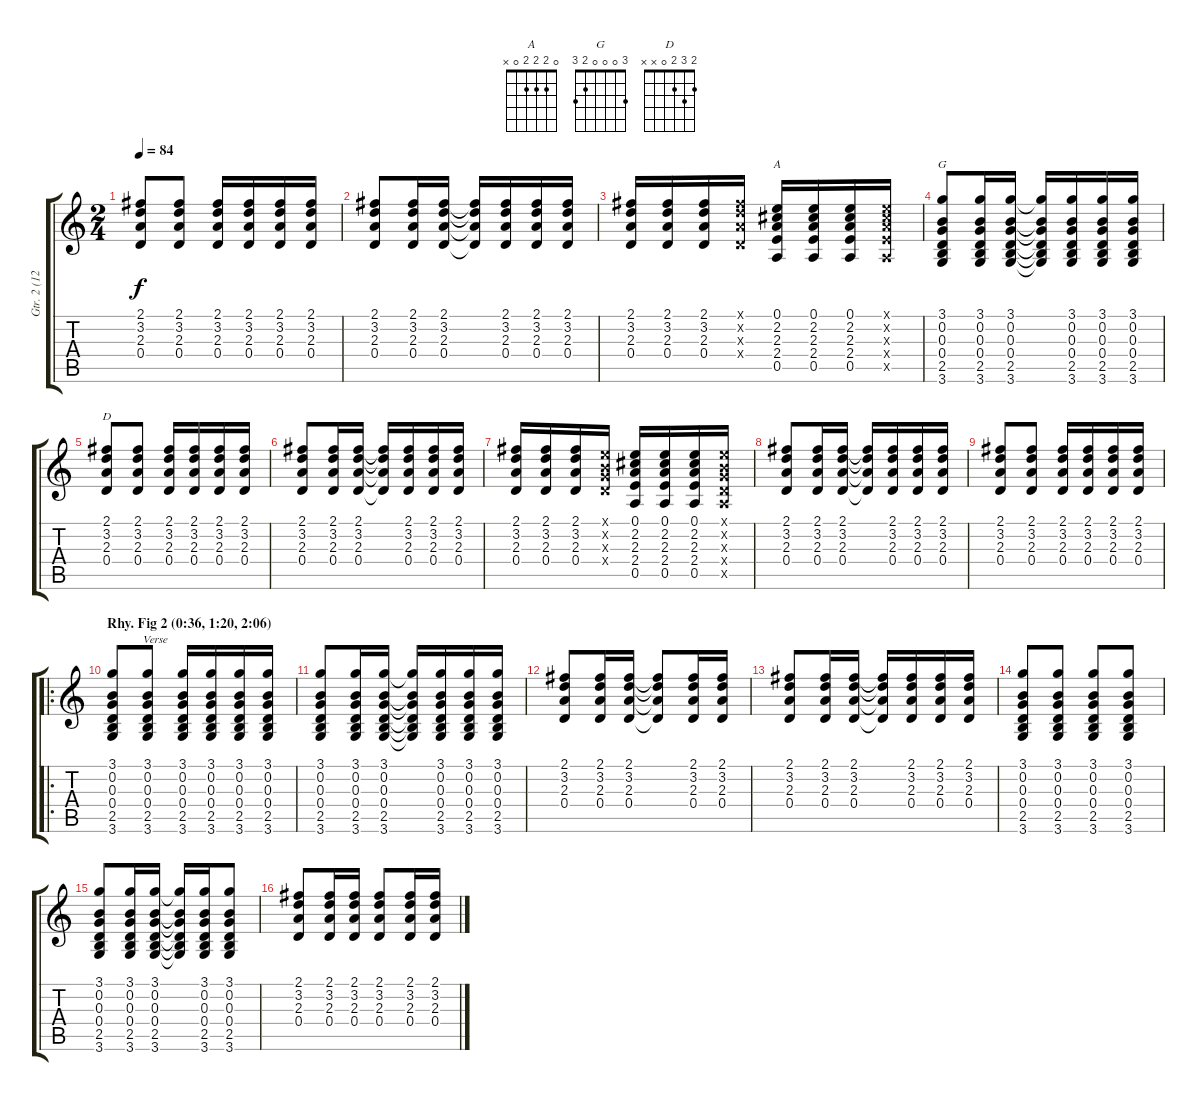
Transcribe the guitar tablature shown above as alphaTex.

\track ("Gtr. 2 (12-string)" "Gtr. 2 (12") {instrument acousticguitarsteel}
\staff {score tabs}
\tuning (E4 B3 G3 D3 A2 E2) {hide}
\chord ("A" 0 2 2 2 0 x)
\chord ("G" 3 0 0 0 2 3)
\chord ("D" 2 3 2 0 x x)
\ts (2 4)
\tempo 84
\clef g2
\ks c
(2.1 3.2 2.3 0.4).8{dy f} (2.1 3.2 2.3 0.4).8 (2.1 3.2 2.3 0.4).16 (2.1 3.2 2.3 0.4).16 (2.1 3.2 2.3 0.4).16 (2.1 3.2 2.3 0.4).16 |
(2.1 3.2 2.3 0.4).8 (2.1 3.2 2.3 0.4).16 (2.1 3.2 2.3 0.4).16 (2.1{t} 3.2{t} 2.3{t} 0.4{t}).16 (2.1 3.2 2.3 0.4).16 (2.1 3.2 2.3 0.4).16 (2.1 3.2 2.3 0.4).16 |
(2.1 3.2 2.3 0.4).16 (2.1 3.2 2.3 0.4).16 (2.1 3.2 2.3 0.4).16 (2.1{x} 3.2{x} 2.3{x} 0.4{x}).16 (0.1 2.2 2.3 2.4 0.5).16{ch "A"} (0.1 2.2 2.3 2.4 0.5).16 (0.1 2.2 2.3 2.4 0.5).16 (0.1{x} 2.2{x} 2.3{x} 2.4{x} 0.5{x}).16 |
(3.1 0.2 0.3 0.4 2.5 3.6).8{ch "G"} (3.1 0.2 0.3 0.4 2.5 3.6).16 (3.1 0.2 0.3 0.4 2.5 3.6).16 (3.1{t} 0.2{t} 0.3{t} 0.4{t} 2.5{t} 3.6{t}).16 (3.1 0.2 0.3 0.4 2.5 3.6).16 (3.1 0.2 0.3 0.4 2.5 3.6).16 (3.1 0.2 0.3 0.4 2.5 3.6).16 |
(2.1 3.2 2.3 0.4).8{ch "D"} (2.1 3.2 2.3 0.4).8 (2.1 3.2 2.3 0.4).16 (2.1 3.2 2.3 0.4).16 (2.1 3.2 2.3 0.4).16 (2.1 3.2 2.3 0.4).16 |
(2.1 3.2 2.3 0.4).8 (2.1 3.2 2.3 0.4).16 (2.1 3.2 2.3 0.4).16 (2.1{t} 3.2{t} 2.3{t} 0.4{t}).16 (2.1 3.2 2.3 0.4).16 (2.1 3.2 2.3 0.4).16 (2.1 3.2 2.3 0.4).16 |
(2.1 3.2 2.3 0.4).16 (2.1 3.2 2.3 0.4).16 (2.1 3.2 2.3 0.4).16 (0.1{x} 0.2{x} 0.3{x} 0.4{x}).16 (0.1 2.2 2.3 2.4 0.5).16 (0.1 2.2 2.3 2.4 0.5).16 (0.1 2.2 2.3 2.4 0.5).16 (0.1{x} 0.2{x} 0.3{x} 0.4{x} 0.5{x}).16 |
(2.1 3.2 2.3 0.4).8 (2.1 3.2 2.3 0.4).16 (2.1 3.2 2.3 0.4).16 (2.1{t} 3.2{t} 2.3{t} 0.4{t}).16 (2.1 3.2 2.3 0.4).16 (2.1 3.2 2.3 0.4).16 (2.1 3.2 2.3 0.4).16 |
(2.1 3.2 2.3 0.4).8 (2.1 3.2 2.3 0.4).8 (2.1 3.2 2.3 0.4).16 (2.1 3.2 2.3 0.4).16 (2.1 3.2 2.3 0.4).16 (2.1 3.2 2.3 0.4).16 |
\ro
\section ("" "Rhy. Fig 2 (0:36, 1:20, 2:06)")
(3.1 0.2 0.3 0.4 2.5 3.6).8{txt "          Verse"} (3.1 0.2 0.3 0.4 2.5 3.6).8 (3.1 0.2 0.3 0.4 2.5 3.6).16 (3.1 0.2 0.3 0.4 2.5 3.6).16 (3.1 0.2 0.3 0.4 2.5 3.6).16 (3.1 0.2 0.3 0.4 2.5 3.6).16 |
(3.1 0.2 0.3 0.4 2.5 3.6).8 (3.1 0.2 0.3 0.4 2.5 3.6).16 (3.1 0.2 0.3 0.4 2.5 3.6).16 (3.1{t} 0.2{t} 0.3{t} 0.4{t} 2.5{t} 3.6{t}).16 (3.1 0.2 0.3 0.4 2.5 3.6).16 (3.1 0.2 0.3 0.4 2.5 3.6).16 (3.1 0.2 0.3 0.4 2.5 3.6).16 |
(2.1 3.2 2.3 0.4).8 (2.1 3.2 2.3 0.4).16 (2.1 3.2 2.3 0.4).16 (2.1{t} 3.2{t} 2.3{t} 0.4{t}).8 (2.1 3.2 2.3 0.4).16 (2.1 3.2 2.3 0.4).16 |
(2.1 3.2 2.3 0.4).8 (2.1 3.2 2.3 0.4).16 (2.1 3.2 2.3 0.4).16 (2.1{t} 3.2{t} 2.3{t} 0.4{t}).16 (2.1 3.2 2.3 0.4).16 (2.1 3.2 2.3 0.4).16 (2.1 3.2 2.3 0.4).16 |
(3.1 0.2 0.3 0.4 2.5 3.6).8 (3.1 0.2 0.3 0.4 2.5 3.6).8 (3.1 0.2 0.3 0.4 2.5 3.6).8 (3.1 0.2 0.3 0.4 2.5 3.6).8 |
(3.1 0.2 0.3 0.4 2.5 3.6).8 (3.1 0.2 0.3 0.4 2.5 3.6).16 (3.1 0.2 0.3 0.4 2.5 3.6).16 (3.1{t} 0.2{t} 0.3{t} 0.4{t} 2.5{t} 3.6{t}).16 (3.1 0.2 0.3 0.4 2.5 3.6).16 (3.1 0.2 0.3 0.4 2.5 3.6).8 |
(2.1 3.2 2.3 0.4).8 (2.1 3.2 2.3 0.4).16 (2.1 3.2 2.3 0.4).16 (2.1 3.2 2.3 0.4).8 (2.1 3.2 2.3 0.4).16 (2.1 3.2 2.3 0.4).16
